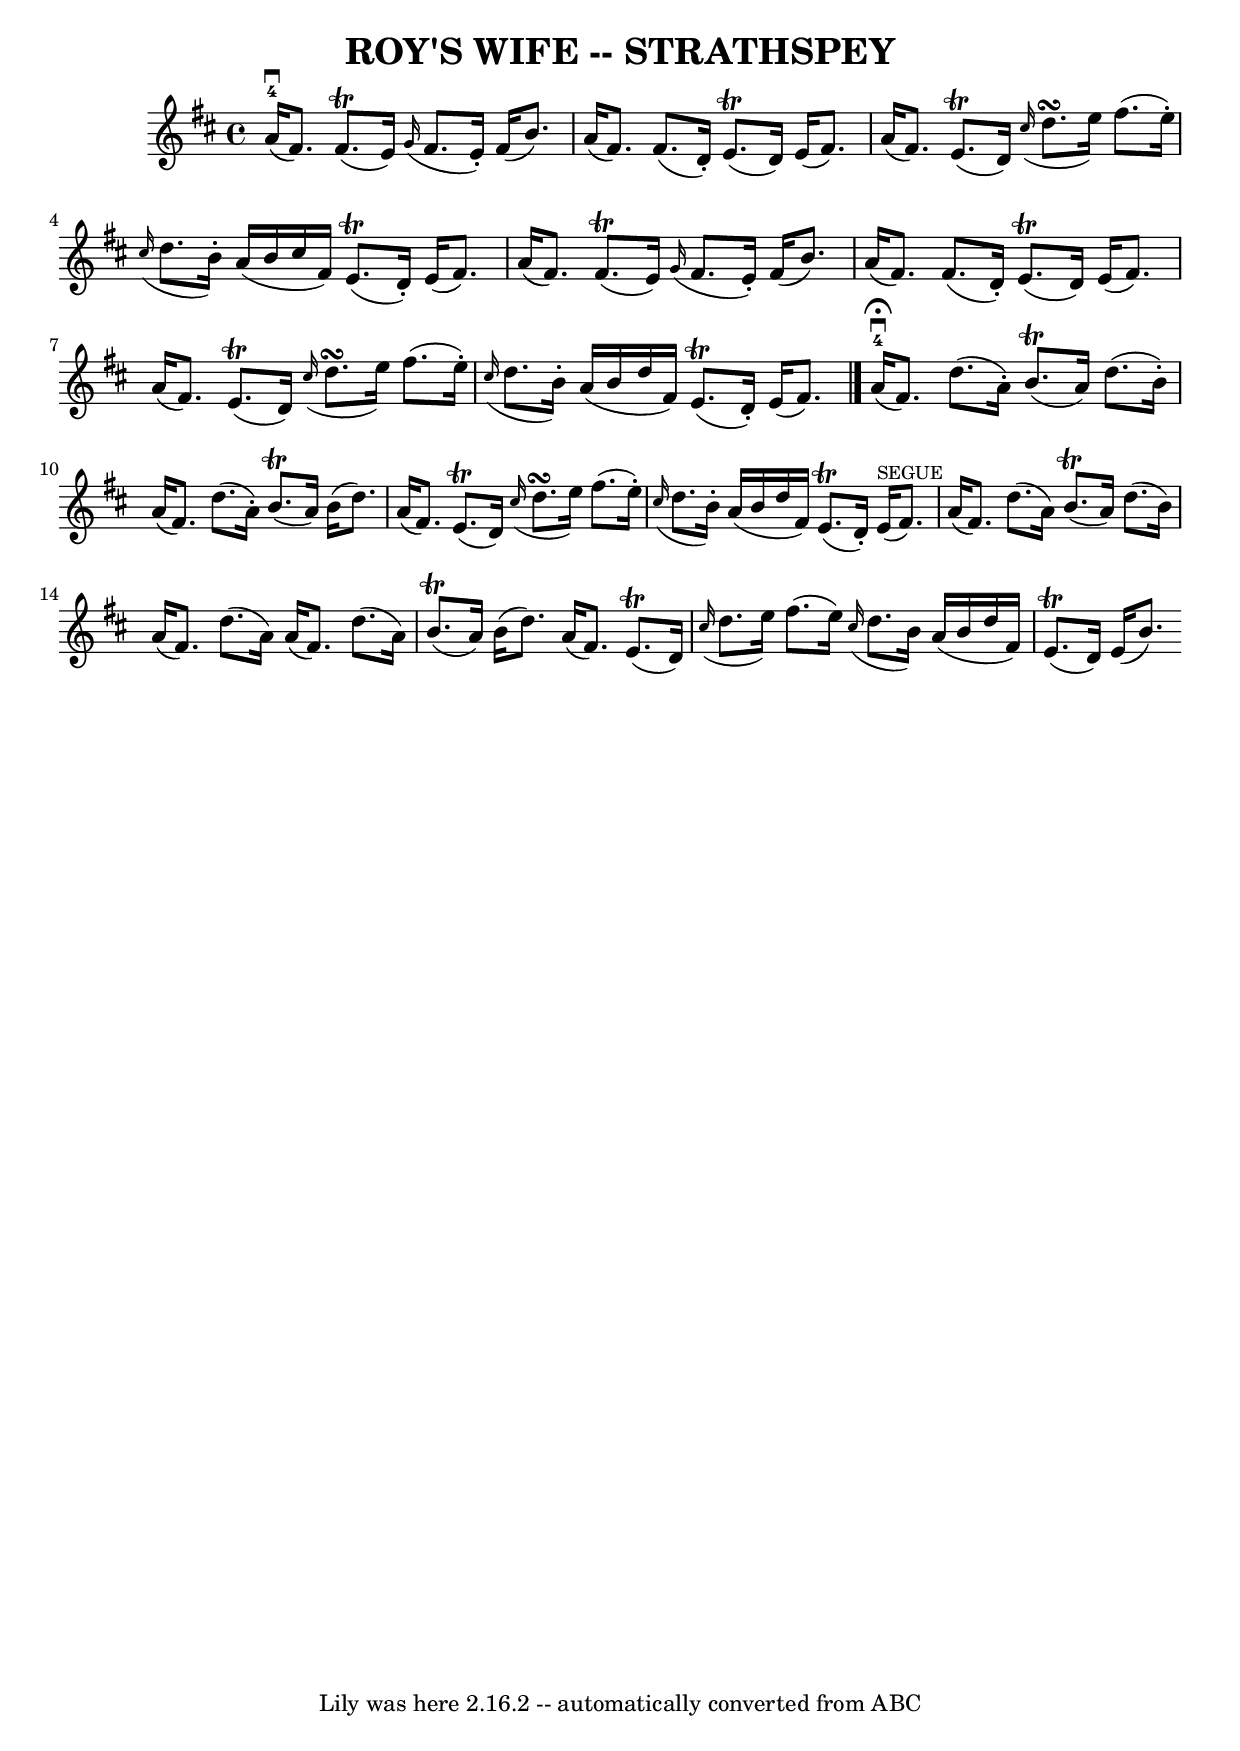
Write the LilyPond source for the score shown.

\version "2.16.2"
\include "Mammoth.ily"
\header {
  %% book = "Ryan's Mammoth Collection of Fiddle Tunes"
  crossRefNumber = "1"
  footnotes = ""
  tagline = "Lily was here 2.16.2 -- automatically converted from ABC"
  title = "ROY'S WIFE -- STRATHSPEY"

}
voicedefault =  {


  \override Staff.TimeSignature #'style = #'C
  \time 4/4 % %slurgraces 1
  
  \key d \major
  a'16-4(^\downbow fis'8.) fis'8. (^\trill   
  e'16)   \grace { g'16 (
		 } fis'8. e'16 -.) fis'16 (b'8.)   
  |
  a'16 (fis'8.) fis'8. (d'16 -.) e'8. (^\trill d'16 
  ) e'16 (fis'8.)   |
  a'16 (fis'8.) e'8. (^\trill  
  d'16)   \grace { cis''16 (
		 } d''8.\turn e''16) fis''8. (
  e''16 -.)   |
  \grace { cis''16 (
	 } d''8. b'16 -.) a'16 (
  b'16 cis''16 fis'16) e'8. (^\trill d'16 -.) e'16 (
  fis'8.)   |
  a'16 (fis'8.) fis'8. (^\trill e'16)   
  \grace { g'16 (
	 } fis'8. e'16 -.) fis'16 (b'8.)   |
  
  a'16 (fis'8.) fis'8. (d'16 -.) e'8. (^\trill d'16) e'16 
  (fis'8.)   |
  a'16 (fis'8.) e'8. (^\trill d'16)  
  \grace { cis''16 (
	 } d''8.\turn e''16) fis''8. (e''16 -.)   
  |
  \grace { cis''16 (
	 } d''8. b'16 -.) a'16 (b'16    
  d''16 fis'16) e'8. (^\trill d'16 -.) e'16 (fis'8.)   
  \bar "|." a'16-4^\fermata(^\downbow fis'8.) d''8. (a'16 -. 
  -) b'8. (^\trill a'16) d''8. (b'16 -.)   |
  a'16 (
  fis'8.) d''8. (a'16 -.) b'8. (^\trill a'16) b'16 (d''8. 
  )   |
  a'16 (fis'8.) e'8. (^\trill d'16)   \grace {  
    cis''16 (
  } d''8.\turn e''16) fis''8. (e''16 -.)   |
  
  \grace { cis''16 (
	 } d''8. b'16 -.) a'16 (b'16 d''16    
  fis'16) e'8. (^\trill d'16 -.) e'16^\segue(fis'8.)   
  |
  a'16 (fis'8.) d''8. (a'16) b'8. (^\trill a'16  
  -) d''8. (b'16)   |
  a'16 (fis'8.) d''8. (a'16)   
  a'16 (fis'8.) d''8. (a'16) b'8. (^\trill a'16) b'16 (
  d''8.)   |
  a'16 (fis'8.) e'8. (^\trill d'16)   
  \grace { cis''16 (
	 } d''8. e''16) fis''8. (e''16)   |
  
  \grace { cis''16 (
	 } d''8. b'16) a'16 (b'16 d''16    
  fis'16) e'8. (^\trill d'16) e'16 (b'8.)     

}

\score{
  <<

    \context Staff="default"
    {
      \voicedefault 
      
    }

  >>
  \layout {
    
  }
  \midi {
  }

}
